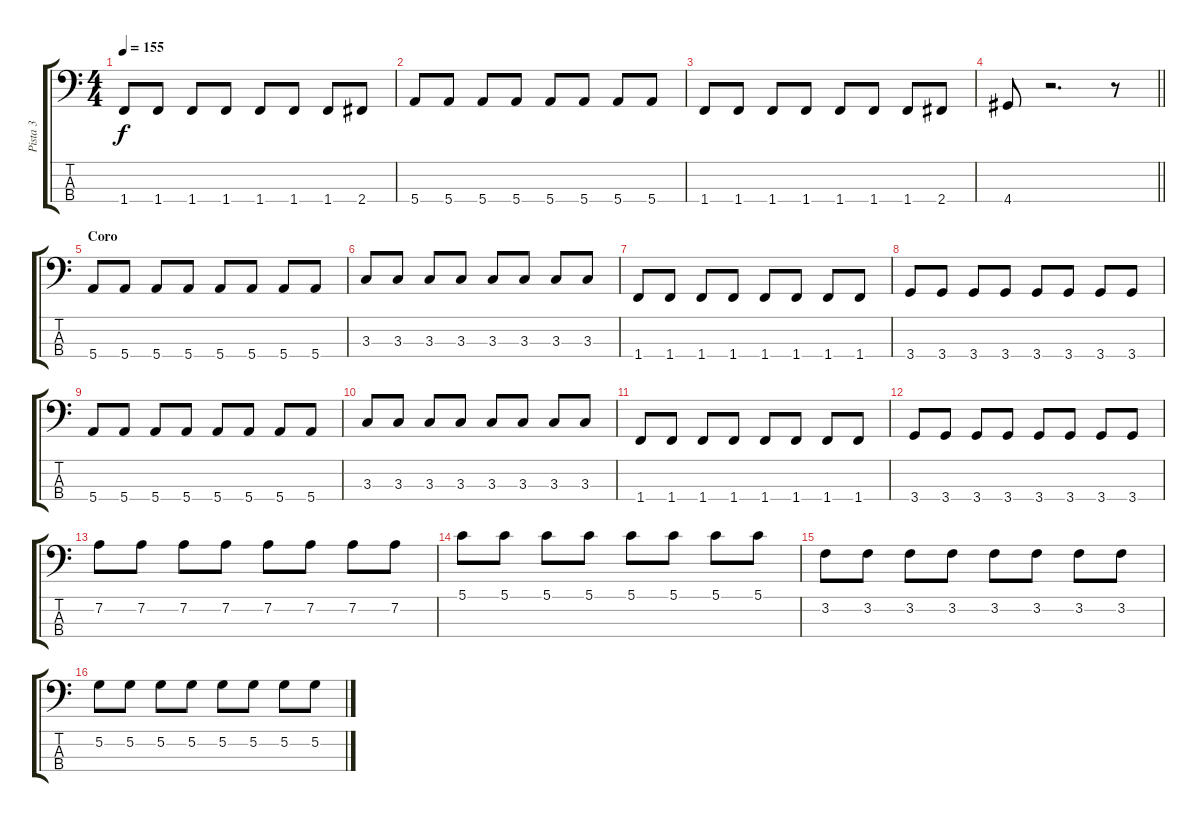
\track ("Pista 3" "Pista 3") {instrument electricbassfinger}
\staff {score tabs}
\tuning (G2 D2 A1 E1) {hide}
\ts (4 4)
\tempo 155
\clef f4
\ks c
1.4.8{dy f} 1.4.8 1.4.8 1.4.8 1.4.8 1.4.8 1.4.8 2.4.8 |
5.4.8 5.4.8 5.4.8 5.4.8 5.4.8 5.4.8 5.4.8 5.4.8 |
1.4.8 1.4.8 1.4.8 1.4.8 1.4.8 1.4.8 1.4.8 2.4.8 |
\barLineRight lightlight
4.4.8 r.2{d} r.8 |
\section ("" "Coro")
5.4.8 5.4.8 5.4.8 5.4.8 5.4.8 5.4.8 5.4.8 5.4.8 |
3.3.8 3.3.8 3.3.8 3.3.8 3.3.8 3.3.8 3.3.8 3.3.8 |
1.4.8 1.4.8 1.4.8 1.4.8 1.4.8 1.4.8 1.4.8 1.4.8 |
3.4.8 3.4.8 3.4.8 3.4.8 3.4.8 3.4.8 3.4.8 3.4.8 |
5.4.8 5.4.8 5.4.8 5.4.8 5.4.8 5.4.8 5.4.8 5.4.8 |
3.3.8 3.3.8 3.3.8 3.3.8 3.3.8 3.3.8 3.3.8 3.3.8 |
1.4.8 1.4.8 1.4.8 1.4.8 1.4.8 1.4.8 1.4.8 1.4.8 |
3.4.8 3.4.8 3.4.8 3.4.8 3.4.8 3.4.8 3.4.8 3.4.8 |
7.2.8 7.2.8 7.2.8 7.2.8 7.2.8 7.2.8 7.2.8 7.2.8 |
5.1.8 5.1.8 5.1.8 5.1.8 5.1.8 5.1.8 5.1.8 5.1.8 |
3.2.8 3.2.8 3.2.8 3.2.8 3.2.8 3.2.8 3.2.8 3.2.8 |
5.2.8 5.2.8 5.2.8 5.2.8 5.2.8 5.2.8 5.2.8 5.2.8
